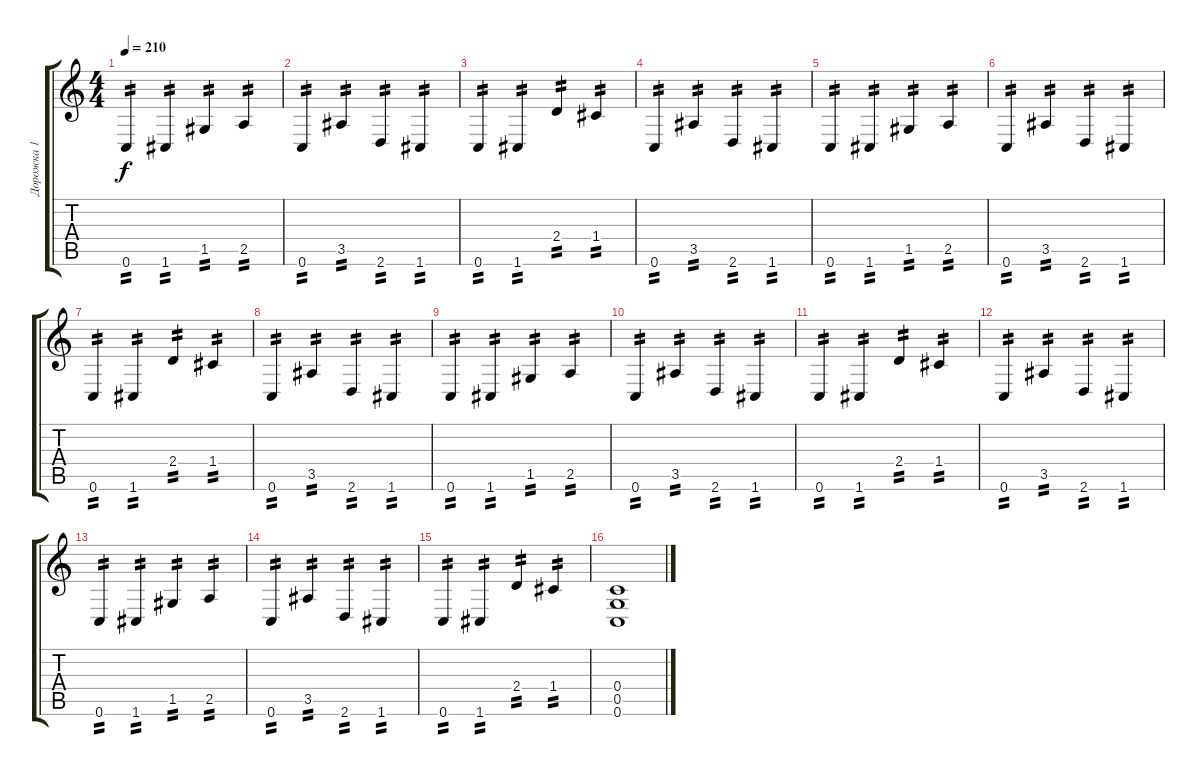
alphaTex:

\track ("Дорожка 1" "Дорожка 1") {instrument distortionguitar}
\staff {score tabs}
\tuning (D4 A3 F3 C3 G2 C2) {hide}
\ts (4 4)
\tempo 210
\clef g2
\ks c
0.6.4{tp 2 dy f} 1.6.4{tp 2} 1.5.4{tp 2} 2.5.4{tp 2} |
0.6.4{tp 2} 3.5.4{tp 2} 2.6.4{tp 2} 1.6.4{tp 2} |
0.6.4{tp 2} 1.6.4{tp 2} 2.4.4{tp 2} 1.4.4{tp 2} |
0.6.4{tp 2} 3.5.4{tp 2} 2.6.4{tp 2} 1.6.4{tp 2} |
0.6.4{tp 2} 1.6.4{tp 2} 1.5.4{tp 2} 2.5.4{tp 2} |
0.6.4{tp 2} 3.5.4{tp 2} 2.6.4{tp 2} 1.6.4{tp 2} |
0.6.4{tp 2} 1.6.4{tp 2} 2.4.4{tp 2} 1.4.4{tp 2} |
0.6.4{tp 2} 3.5.4{tp 2} 2.6.4{tp 2} 1.6.4{tp 2} |
0.6.4{tp 2} 1.6.4{tp 2} 1.5.4{tp 2} 2.5.4{tp 2} |
0.6.4{tp 2} 3.5.4{tp 2} 2.6.4{tp 2} 1.6.4{tp 2} |
0.6.4{tp 2} 1.6.4{tp 2} 2.4.4{tp 2} 1.4.4{tp 2} |
0.6.4{tp 2} 3.5.4{tp 2} 2.6.4{tp 2} 1.6.4{tp 2} |
0.6.4{tp 2} 1.6.4{tp 2} 1.5.4{tp 2} 2.5.4{tp 2} |
0.6.4{tp 2} 3.5.4{tp 2} 2.6.4{tp 2} 1.6.4{tp 2} |
0.6.4{tp 2} 1.6.4{tp 2} 2.4.4{tp 2} 1.4.4{tp 2} |
(0.4 0.5 0.6).1
